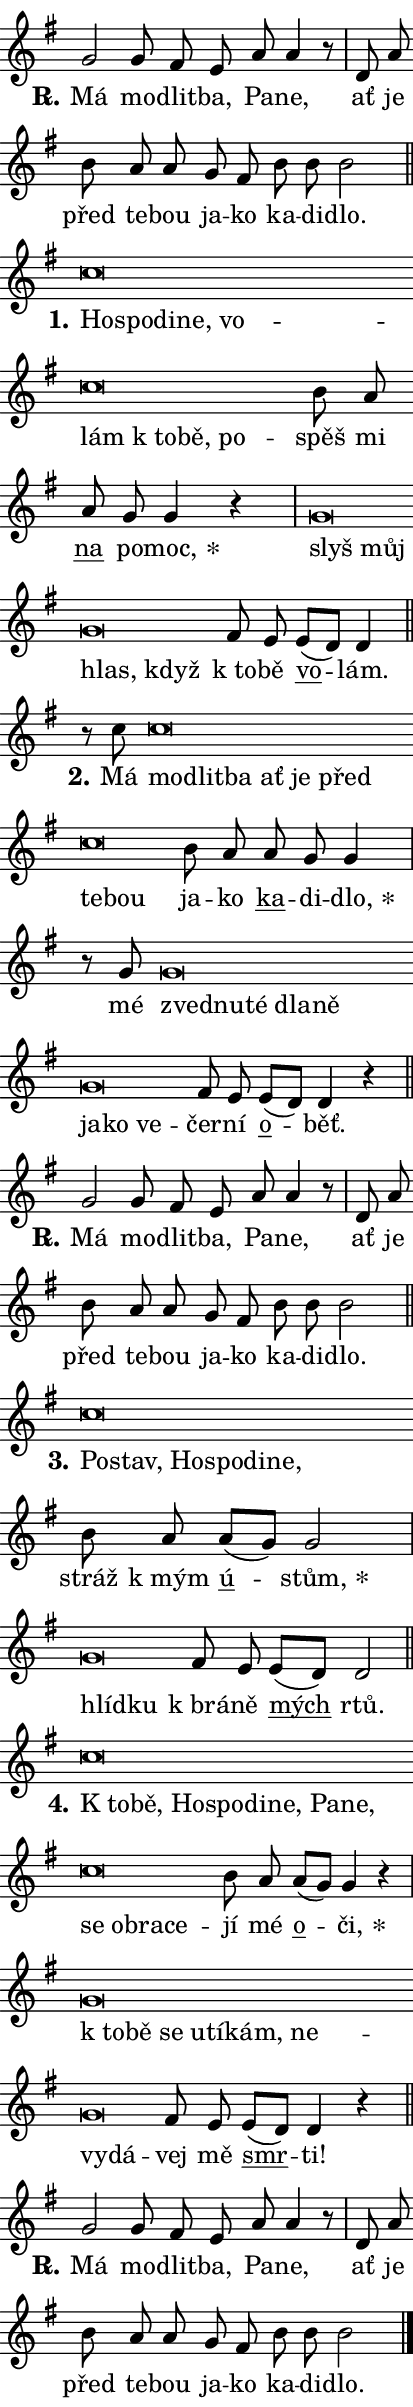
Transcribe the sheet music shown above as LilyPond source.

\version "2.22.1"
\header { tagline = "" }
\paper {
  indent = 0\cm
  top-margin = 0\cm
  right-margin = 0\cm
  bottom-margin = 0\cm
  left-margin = 0\cm
  paper-width = 7\cm
  page-breaking = #ly:one-page-breaking
  system-system-spacing.basic-distance = #11
  score-system-spacing.basic-distance = #11
  ragged-last = ##f
}


%% Author: Thomas Morley
%% https://lists.gnu.org/archive/html/lilypond-user/2020-05/msg00002.html
#(define (line-position grob)
"Returns position of @var[grob} in current system:
   @code{'start}, if at first time-step
   @code{'end}, if at last time-step
   @code{'middle} otherwise
"
  (let* ((col (ly:item-get-column grob))
         (ln (ly:grob-object col 'left-neighbor))
         (rn (ly:grob-object col 'right-neighbor))
         (col-to-check-left (if (ly:grob? ln) ln col))
         (col-to-check-right (if (ly:grob? rn) rn col))
         (break-dir-left
           (and
             (ly:grob-property col-to-check-left 'non-musical #f)
             (ly:item-break-dir col-to-check-left)))
         (break-dir-right
           (and
             (ly:grob-property col-to-check-right 'non-musical #f)
             (ly:item-break-dir col-to-check-right))))
        (cond ((eqv? 1 break-dir-left) 'start)
              ((eqv? -1 break-dir-right) 'end)
              (else 'middle))))

#(define (tranparent-at-line-position vctor)
  (lambda (grob)
  "Relying on @code{line-position} select the relevant enry from @var{vctor}.
Used to determine transparency,"
    (case (line-position grob)
      ((end) (not (vector-ref vctor 0)))
      ((middle) (not (vector-ref vctor 1)))
      ((start) (not (vector-ref vctor 2))))))

noteHeadBreakVisibility =
#(define-music-function (break-visibility)(vector?)
"Makes @code{NoteHead}s transparent relying on @var{break-visibility}"
#{
  \override NoteHead.transparent =
    #(tranparent-at-line-position break-visibility)
#})

#(define delete-ledgers-for-transparent-note-heads
  (lambda (grob)
    "Reads whether a @code{NoteHead} is transparent.
If so this @code{NoteHead} is removed from @code{'note-heads} from
@var{grob}, which is supposed to be @code{LedgerLineSpanner}.
As a result ledgers are not printed for this @code{NoteHead}"
    (let* ((nhds-array (ly:grob-object grob 'note-heads))
           (nhds-list
             (if (ly:grob-array? nhds-array)
                 (ly:grob-array->list nhds-array)
                 '()))
           ;; Relies on the transparent-property being done before
           ;; Staff.LedgerLineSpanner.after-line-breaking is executed.
           ;; This is fragile ...
           (to-keep
             (remove
               (lambda (nhd)
                 (ly:grob-property nhd 'transparent #f))
               nhds-list)))
      ;; TODO find a better method to iterate over grob-arrays, similiar
      ;; to filter/remove etc for lists
      ;; For now rebuilt from scratch
      (set! (ly:grob-object grob 'note-heads)  '())
      (for-each
        (lambda (nhd)
          (ly:pointer-group-interface::add-grob grob 'note-heads nhd))
        to-keep))))

hideNotes = {
  \noteHeadBreakVisibility #begin-of-line-visible
}
unHideNotes = {
  \noteHeadBreakVisibility #all-visible
}

% work-around for resetting accidentals
% https://lilypond.org/doc/v2.23/Documentation/notation/displaying-rhythms#unmetered-music
cadenzaMeasure = {
  \cadenzaOff
  \partial 1024 s1024
  \cadenzaOn
}

#(define-markup-command (accent layout props text) (markup?)
  "Underline accented syllable"
  (interpret-markup layout props
    #{\markup \override #'(offset . 4.3) \underline { #text }#}))

responsum = \markup \concat {
  "R" \hspace #-1.05 \path #0.1 #'((moveto 0 0.07) (lineto 0.9 0.8)) \hspace #0.05 "."
}

\layout {
    \context {
        \Staff
        \remove "Time_signature_engraver"
        \override LedgerLineSpanner.after-line-breaking = #delete-ledgers-for-transparent-note-heads
    }
    \context {
        \Voice {
            \override NoteHead.output-attributes = #'((class . "notehead"))
            \override Hairpin.height = #0.55
        }
    }
    \context {
        \Lyrics {
            \override StanzaNumber.output-attributes = #'((class . "stanzanumber"))
            \override LyricSpace.minimum-distance = #0.9
            \override LyricText.font-name = #"TeX Gyre Schola"
            \override LyricText.font-size = 1
            \override StanzaNumber.font-name = #"TeX Gyre Schola Bold"
            \override StanzaNumber.font-size = 1
        }
    }
}

% magnetic-lyrics.ily
%
%   written by
%     Jean Abou Samra <jean@abou-samra.fr>
%     Werner Lemberg <wl@gnu.org>
%
%   adapted by
%     Jiri Hon <jiri.hon@gmail.com>
%
% Version 2022-Apr-15

% https://www.mail-archive.com/lilypond-user@gnu.org/msg149350.html

#(define (Left_hyphen_pointer_engraver context)
   "Collect syllable-hyphen-syllable occurrences in lyrics and store
them in properties.  This engraver only looks to the left.  For
example, if the lyrics input is @code{foo -- bar}, it does the
following.

@itemize @bullet
@item
Set the @code{text} property of the @code{LyricHyphen} grob between
@q{foo} and @q{bar} to @code{foo}.

@item
Set the @code{left-hyphen} property of the @code{LyricText} grob with
text @q{foo} to the @code{LyricHyphen} grob between @q{foo} and
@q{bar}.
@end itemize

Use this auxiliary engraver in combination with the
@code{lyric-@/text::@/apply-@/magnetic-@/offset!} hook."
   (let ((hyphen #f)
         (text #f))
     (make-engraver
      (acknowledgers
       ((lyric-syllable-interface engraver grob source-engraver)
        (set! text grob)))
      (end-acknowledgers
       ((lyric-hyphen-interface engraver grob source-engraver)
        ;(when (not (grob::has-interface grob 'lyric-space-interface))
          (set! hyphen grob)));)
      ((stop-translation-timestep engraver)
       (when (and text hyphen)
         (ly:grob-set-object! text 'left-hyphen hyphen))
       (set! text #f)
       (set! hyphen #f)))))

#(define (lyric-text::apply-magnetic-offset! grob)
   "If the space between two syllables is less than the value in
property @code{LyricText@/.details@/.squash-threshold}, move the right
syllable to the left so that it gets concatenated with the left
syllable.

Use this function as a hook for
@code{LyricText@/.after-@/line-@/breaking} if the
@code{Left_@/hyphen_@/pointer_@/engraver} is active."
   (let ((hyphen (ly:grob-object grob 'left-hyphen #f)))
     (when hyphen
       (let ((left-text (ly:spanner-bound hyphen LEFT)))
         (when (grob::has-interface left-text 'lyric-syllable-interface)
           (let* ((common (ly:grob-common-refpoint grob left-text X))
                  (this-x-ext (ly:grob-extent grob common X))
                  (left-x-ext
                   (begin
                     ;; Trigger magnetism for left-text.
                     (ly:grob-property left-text 'after-line-breaking)
                     (ly:grob-extent left-text common X)))
                  ;; `delta` is the gap width between two syllables.
                  (delta (- (interval-start this-x-ext)
                            (interval-end left-x-ext)))
                  (details (ly:grob-property grob 'details))
                  (threshold (assoc-get 'squash-threshold details 0.2)))
             (when (< delta threshold)
               (let* (;; We have to manipulate the input text so that
                      ;; ligatures crossing syllable boundaries are not
                      ;; disabled.  For languages based on the Latin
                      ;; script this is essentially a beautification.
                      ;; However, for non-Western scripts it can be a
                      ;; necessity.
                      (lt (ly:grob-property left-text 'text))
                      (rt (ly:grob-property grob 'text))
                      (is-space (grob::has-interface hyphen 'lyric-space-interface))
                      (space (if is-space " " ""))
                      (space-markup (grob-interpret-markup grob " "))
                      (space-size (interval-length (ly:stencil-extent space-markup X)))
                      (extra-delta (if is-space space-size 0))
                      ;; Append new syllable.
                      (ltrt-space (if (and (string? lt) (string? rt))
                                (string-append lt space rt)
                                (make-concat-markup (list lt space rt))))
                      ;; Right-align `ltrt` to the right side.
                      (ltrt-space-markup (grob-interpret-markup
                               grob
                               (make-translate-markup
                                (cons (interval-length this-x-ext) 0)
                                (make-right-align-markup ltrt-space)))))
                 (begin
                   ;; Don't print `left-text`.
                   (ly:grob-set-property! left-text 'stencil #f)
                   ;; Set text and stencil (which holds all collected
                   ;; syllables so far) and shift it to the left.
                   (ly:grob-set-property! grob 'text ltrt-space)
                   (ly:grob-set-property! grob 'stencil ltrt-space-markup)
                   (ly:grob-translate-axis! grob (- (- delta extra-delta)) X))))))))))


#(define (lyric-hyphen::displace-bounds-first grob)
   ;; Make very sure this callback isn't triggered too early.
   (let ((left (ly:spanner-bound grob LEFT))
         (right (ly:spanner-bound grob RIGHT)))
     (ly:grob-property left 'after-line-breaking)
     (ly:grob-property right 'after-line-breaking)
     (ly:lyric-hyphen::print grob)))

squashThreshold = #0.4

\layout {
  \context {
    \Lyrics
    \consists #Left_hyphen_pointer_engraver
    \override LyricText.after-line-breaking =
      #lyric-text::apply-magnetic-offset!
    \override LyricHyphen.stencil = #lyric-hyphen::displace-bounds-first
    \override LyricText.details.squash-threshold = \squashThreshold
    \override LyricHyphen.minimum-distance = 0
    \override LyricHyphen.minimum-length = \squashThreshold
  }
}

squash = \override LyricText.details.squash-threshold = 9999
unSquash = \override LyricText.details.squash-threshold = \squashThreshold

left = \override LyricText.self-alignment-X = #LEFT
unLeft = \revert LyricText.self-alignment-X

starOffset = #(lambda (grob) 
                (let ((x_offset (ly:self-alignment-interface::aligned-on-x-parent grob)))
                  (if (= x_offset 0) 0 (+ x_offset 1.2))))

star = #(define-music-function (syllable)(string?)
"Append star separator at the end of a syllable"
#{
  \once \override LyricText.X-offset = #starOffset
  \lyricmode { \markup {
    #syllable
    \override #'((font-name . "TeX Gyre Schola Bold")) \hspace #0.2 \lower #0.65 \larger "*"
  } }
#})

starAccent = #(define-music-function (syllable)(string?)
"Append star separator at the end of a syllable and make accent"
#{
  \once \override LyricText.X-offset = #starOffset
  \lyricmode { \markup {
    \accent #syllable
    \override #'((font-name . "TeX Gyre Schola Bold")) \hspace #0.2 \lower #0.65 \larger "*"
  } }
#})

breath = #(define-music-function (syllable)(string?)
"Append breathing indicator at the end of a syllable"
#{
  \lyricmode { \markup { #syllable "+" } }
#})

optionalBreath = #(define-music-function (syllable)(string?)
"Append optional breathing indicator at the end of a syllable"
#{
  \lyricmode { \markup { #syllable "(+)" } }
#})


\score {
    <<
        \new Voice = "melody" { \cadenzaOn \key g \major \relative { g'2 g8 fis e \bar "" a a4 r8 \cadenzaMeasure \bar "|" d, a' \bar "" b a a \bar "" g fis \bar "" b b b2 \cadenzaMeasure \bar "||" \break }
\relative { c''\breve*1/16 \hideNotes \breve*1/16 \bar "" \breve*1/16 \bar "" \breve*1/16 \bar "" \breve*1/16 \bar "" \breve*1/16 \bar "" \breve*1/16 \bar "" \breve*1/16 \breve*1/16 \bar "" \unHideNotes b8 a \bar "" a g g4 r \cadenzaMeasure \bar "|" g\breve*1/16 \hideNotes \breve*1/16 \bar "" \breve*1/16 \breve*1/16 \bar "" \unHideNotes fis8 e \bar "" e[( d)] d4 \cadenzaMeasure \bar "||" \break }
\relative { r8 c''8 c\breve*1/16 \hideNotes \breve*1/16 \bar "" \breve*1/16 \bar "" \breve*1/16 \bar "" \breve*1/16 \bar "" \breve*1/16 \bar "" \breve*1/16 \breve*1/16 \bar "" \unHideNotes b8 a \bar "" a g g4 \cadenzaMeasure \bar "|" r8 g8 g\breve*1/16 \hideNotes \breve*1/16 \bar "" \breve*1/16 \bar "" \breve*1/16 \bar "" \breve*1/16 \bar "" \breve*1/16 \bar "" \breve*1/16 \breve*1/16 \bar "" \unHideNotes fis8 e \bar "" e[( d)] d4 r \cadenzaMeasure \bar "||" \break }
\relative { g'2 g8 fis e \bar "" a a4 r8 \cadenzaMeasure \bar "|" d, a' \bar "" b a a \bar "" g fis \bar "" b b b2 \cadenzaMeasure \bar "||" \break }
\relative { c''\breve*1/16 \hideNotes \breve*1/16 \bar "" \breve*1/16 \bar "" \breve*1/16 \bar "" \breve*1/16 \breve*1/16 \bar "" \unHideNotes b8 a \bar "" a[( g)] g2 \cadenzaMeasure \bar "|" g\breve*1/16 \hideNotes \breve*1/16 \bar "" \unHideNotes fis8 e \bar "" e[( d)] d2 \cadenzaMeasure \bar "||" \break }
\relative { c''\breve*1/16 \hideNotes \breve*1/16 \bar "" \breve*1/16 \bar "" \breve*1/16 \bar "" \breve*1/16 \bar "" \breve*1/16 \bar "" \breve*1/16 \bar "" \breve*1/16 \bar "" \breve*1/16 \bar "" \breve*1/16 \bar "" \breve*1/16 \breve*1/16 \bar "" \unHideNotes b8 a \bar "" a[( g)] g4 r \cadenzaMeasure \bar "|" g\breve*1/16 \hideNotes \breve*1/16 \bar "" \breve*1/16 \bar "" \breve*1/16 \bar "" \breve*1/16 \bar "" \breve*1/16 \bar "" \breve*1/16 \bar "" \breve*1/16 \breve*1/16 \bar "" \unHideNotes fis8 e \bar "" e[( d)] d4 r \cadenzaMeasure \bar "||" \break }
\relative { g'2 g8 fis e \bar "" a a4 r8 \cadenzaMeasure \bar "|" d, a' \bar "" b a a \bar "" g fis \bar "" b b b2 \cadenzaMeasure \bar "||" \break } \bar "|." }
        \new Lyrics \lyricsto "melody" { \lyricmode { \set stanza = \responsum
Má mo -- dlit -- ba, Pa -- ne, ať je před te -- bou ja -- ko ka -- di -- dlo.
\set stanza = "1."
\left Ho -- \squash spo -- di -- ne, vo -- lám "k to" -- bě, po -- \unLeft \unSquash spěš mi \markup \accent na po -- \star moc, \left slyš \squash můj hlas, když \unLeft \unSquash "k to" -- bě \markup \accent vo -- lám.
\set stanza = "2."
Má \left mo -- \squash dlit -- ba ať je před te -- bou \unLeft \unSquash ja -- ko \markup \accent ka -- di -- \star dlo, mé \left zved -- \squash nu -- té dla -- ně ja -- ko ve -- \unLeft \unSquash čer -- ní \markup \accent o -- běť.
\set stanza = \responsum
Má mo -- dlit -- ba, Pa -- ne, ať je před te -- bou ja -- ko ka -- di -- dlo.
\set stanza = "3."
\left Po -- \squash stav, Ho -- spo -- di -- ne, \unLeft \unSquash stráž "k mým" \markup \accent ú -- \star stům, \left hlíd -- \squash ku \unLeft \unSquash "k brá" -- ně \markup \accent mých rtů.
\set stanza = "4."
\left "K to" -- \squash bě, Ho -- spo -- di -- ne, Pa -- ne, se o -- bra -- ce -- \unLeft \unSquash jí mé \markup \accent o -- \star či, \left "k to" -- \squash bě se u -- tí -- kám, ne -- vy -- dá -- \unLeft \unSquash vej mě \markup \accent smr -- ti!
\set stanza = \responsum
Má mo -- dlit -- ba, Pa -- ne, ať je před te -- bou ja -- ko ka -- di -- dlo. } }
    >>
    \layout {}
}
